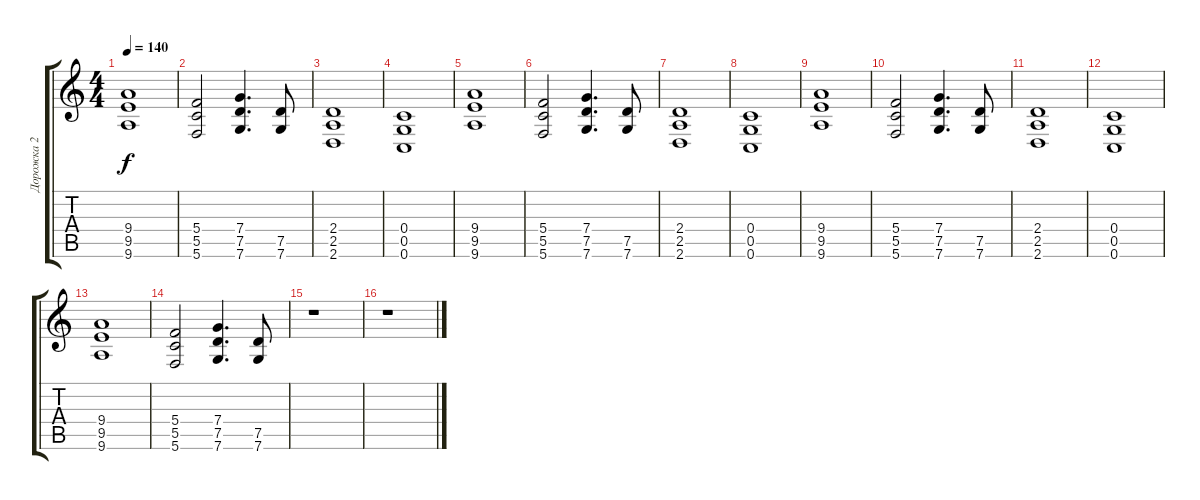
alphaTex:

\track ("Дорожка 2" "Дорожка 2") {instrument overdrivenguitar}
\staff {score tabs}
\tuning (D4 A3 F3 C3 G2 C2) {hide}
\ts (4 4)
\tempo 140
\clef g2
\ks c
(9.4 9.5 9.6).1{dy f} |
(5.4 5.5 5.6).2 (7.4 7.5 7.6).4{d} (7.5 7.6).8 |
(2.4 2.5 2.6).1 |
(0.4 0.5 0.6).1 |
(9.4 9.5 9.6).1 |
(5.4 5.5 5.6).2 (7.4 7.5 7.6).4{d} (7.5 7.6).8 |
(2.4 2.5 2.6).1 |
(0.4 0.5 0.6).1 |
(9.4 9.5 9.6).1 |
(5.4 5.5 5.6).2 (7.4 7.5 7.6).4{d} (7.5 7.6).8 |
(2.4 2.5 2.6).1 |
(0.4 0.5 0.6).1 |
(9.4 9.5 9.6).1 |
(5.4 5.5 5.6).2 (7.4 7.5 7.6).4{d} (7.5 7.6).8 |
r.1 |
r.1
